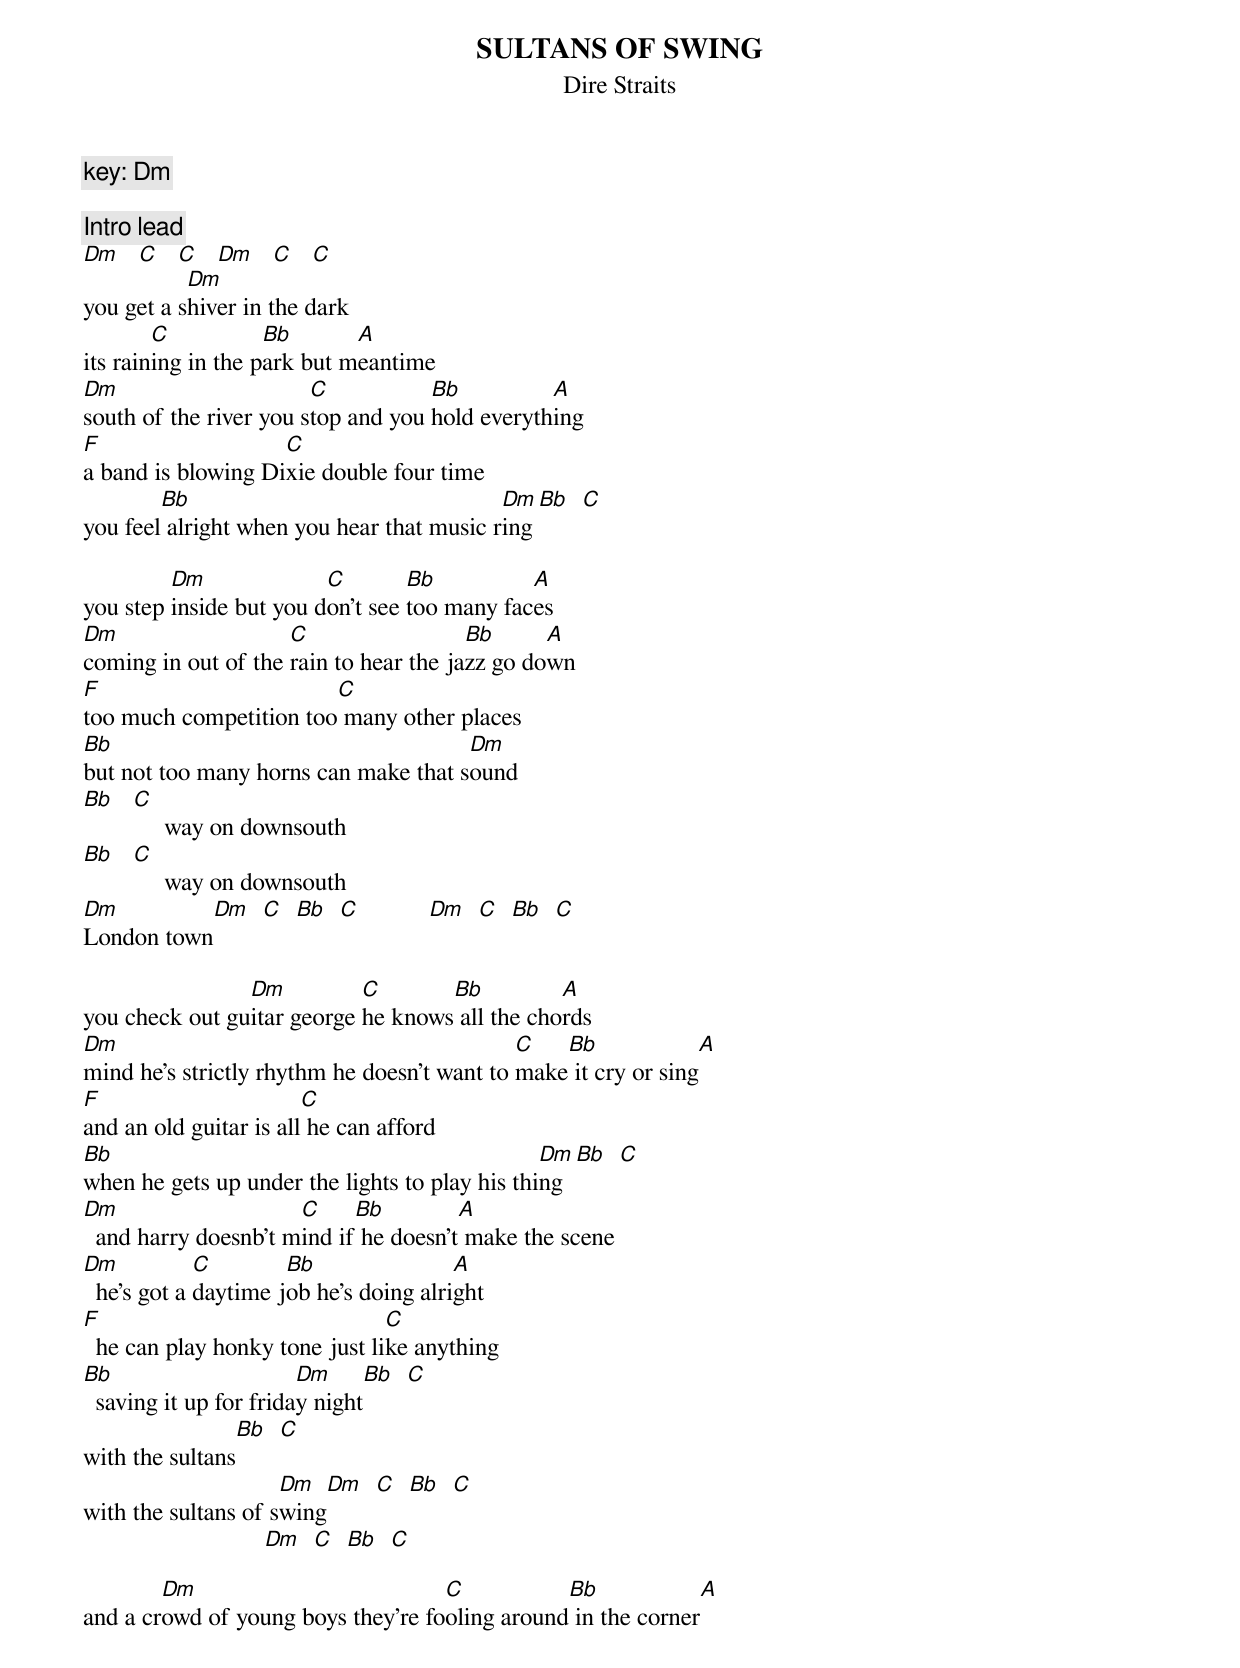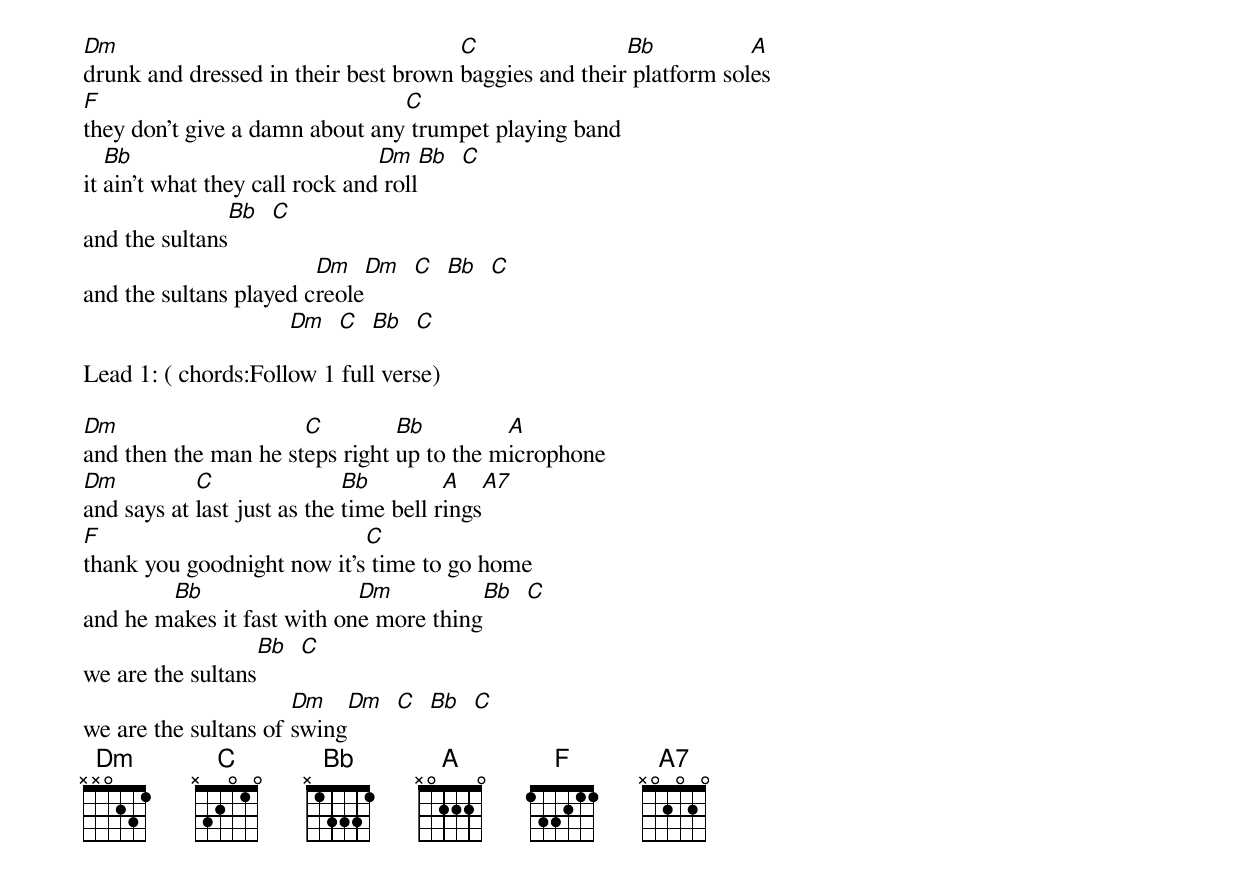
{t:SULTANS OF SWING}
{st:Dire Straits}
{c:key: Dm}

{c:Intro lead}
[Dm]   [C]   [C]   [Dm]   [C]   [C]
you get a s[Dm]hiver in the dark
its rain[C]ing in the p[Bb]ark but m[A]eantime
[Dm]south of the river you s[C]top and you [Bb]hold everyth[A]ing
[F]a band is blowing Di[C]xie double four time
you feel[Bb] alright when you hear that music r[Dm]ing[Bb]  [C]

you step [Dm]inside but you d[C]on't see [Bb]too many fac[A]es
[Dm]coming in out of the [C]rain to hear the ja[Bb]zz go do[A]wn
[F]too much competition too[C] many other places
[Bb]but not too many horns can make that s[Dm]ound
[Bb]   [C]     way on downsouth
[Bb]   [C]     way on downsouth
[Dm]London town[Dm]  [C]  [Bb]  [C]           [Dm]  [C]  [Bb]  [C]

you check out gu[Dm]itar george [C]he knows[Bb] all the cho[A]rds
[Dm]mind he's strictly rhythm he doesn't want to [C]make[Bb] it cry or sing[A]
[F]and an old guitar is all[C] he can afford
[Bb]when he gets up under the lights to play his thi[Dm]ng[Bb]  [C]
[Dm]  and harry doesnb't m[C]ind if[Bb] he doesn't[A] make the scene
[Dm]  he's got a [C]daytime j[Bb]ob he's doing alri[A]ght
[F]  he can play honky tone just li[C]ke anything
[Bb]  saving it up for frida[Dm]y night[Bb]  [C]
with the sultans[Bb]  [C]
with the sultans of s[Dm]wing[Dm]  [C]  [Bb]  [C]
                             [Dm]  [C]  [Bb]  [C]

and a cr[Dm]owd of young boys they're fo[C]oling around[Bb] in the corner[A]
[Dm]drunk and dressed in their best brown [C]baggies and their[Bb] platform sol[A]es
[F]they don't give a damn about any[C] trumpet playing band
it [Bb]ain't what they call rock and[Dm] roll[Bb]  [C]
and the sultans[Bb]  [C]
and the sultans played c[Dm]reole[Dm]  [C]  [Bb]  [C]
                                 [Dm]  [C]  [Bb]  [C]

Lead 1: ( chords:Follow 1 full verse)

[Dm]and then the man he st[C]eps right [Bb]up to the m[A]icrophone
[Dm]and says at [C]last just as the [Bb]time bell r[A]ings[A7]
[F]thank you goodnight now it's[C] time to go home
and he m[Bb]akes it fast with on[Dm]e more thing[Bb]  [C]
we are the sultans[Bb]  [C]
we are the sultans of [Dm]swing[Dm]  [C]  [Bb]  [C]
